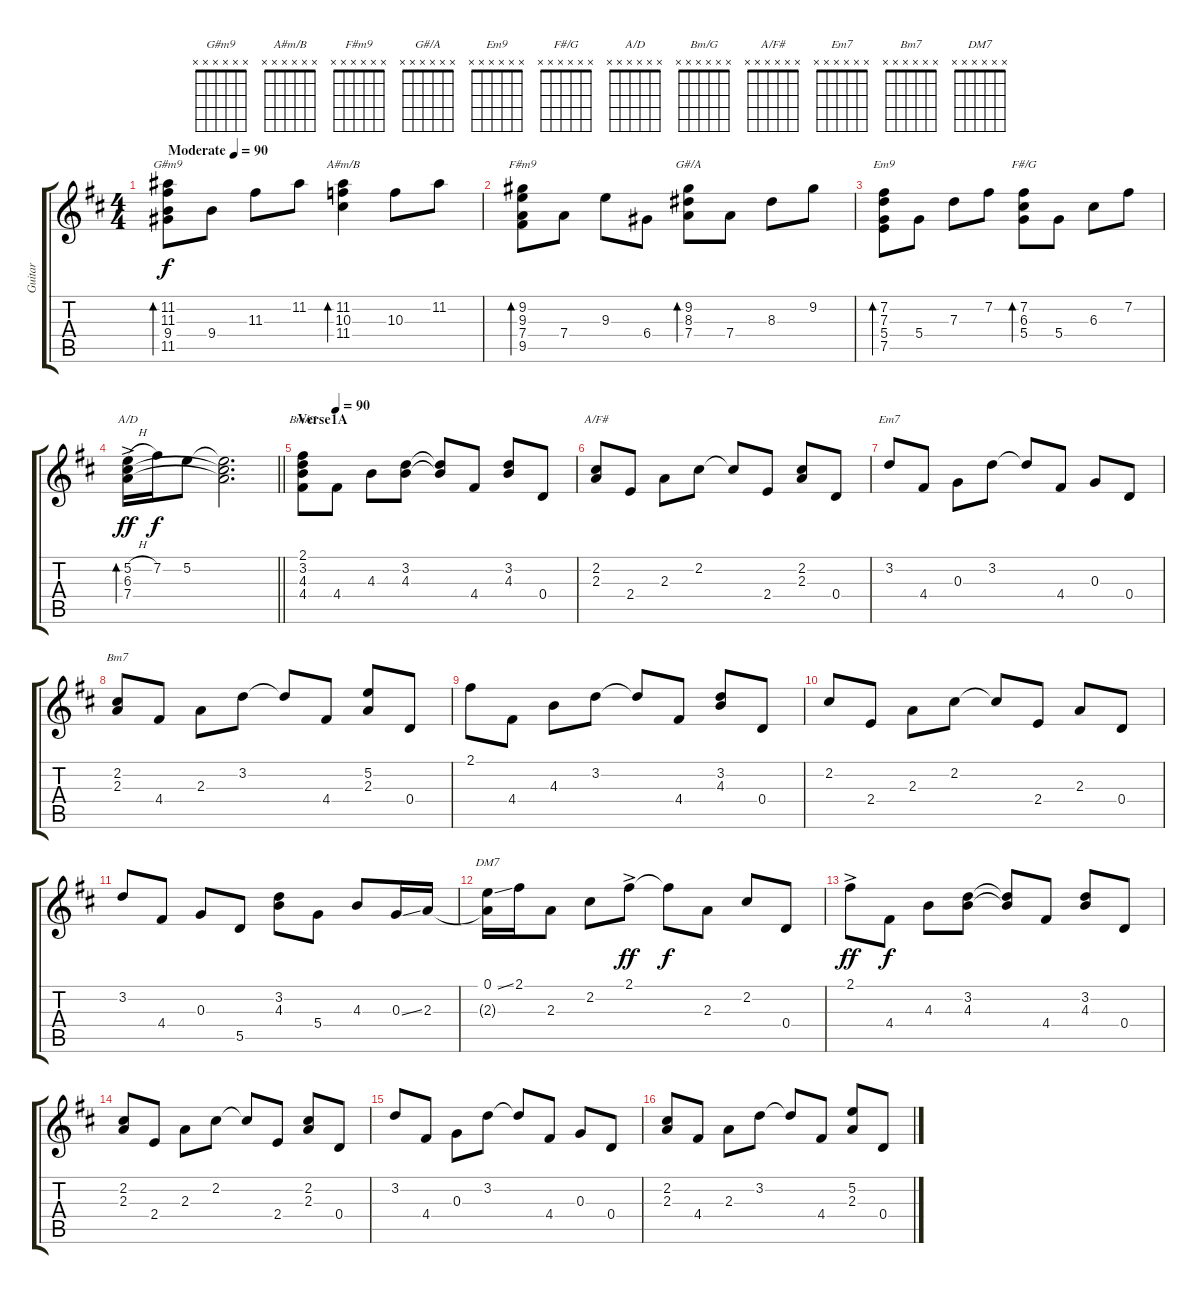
\track ("Guitar" "Guitar") {instrument electricguitarjazz}
\staff {score tabs}
\tuning (E4 B3 G3 D3 A2 E2) {hide}
\chord ("G#m9" x x x x x x)
\chord ("A#m/B" x x x x x x)
\chord ("F#m9" x x x x x x)
\chord ("G#/A" x x x x x x)
\chord ("Em9" x x x x x x)
\chord ("F#/G" x x x x x x)
\chord ("A/D" x x x x x x)
\chord ("Bm/G" x x x x x x)
\chord ("A/F#" x x x x x x)
\chord ("Em7" x x x x x x)
\chord ("Bm7" x x x x x x)
\chord ("DM7" x x x x x x)
\ts (4 4)
\tempo (90 "Moderate")
\tempo 77
\tempo (90 "Moderate")
\clef g2
\ks d
(11.2 11.3 9.4 11.5).8{bd 240 ch "G#m9" dy f instrument electricguitarjazz} 9.4.8 11.3.8 11.2.8 (11.2 10.3 11.4).4{bd 480 ch "A#m/B"} 10.3.8 11.2.8 |
(9.2 9.3 7.4 9.5).8{bd 240 ch "F#m9"} 7.4.8 9.3.8 6.4.8 (9.2 8.3 7.4).8{bd 240 ch "G#/A"} 7.4.8 8.3.8 9.2.8 |
(7.2 7.3 5.4 7.5).8{bd 240 ch "Em9"} 5.4.8 7.3.8 7.2.8 (7.2 6.3 5.4).8{bd 240 ch "F#/G"} 5.4.8 6.3.8 7.2.8 |
\barLineRight lightlight
(5.2{h ac} 6.3 7.4).16{bd 60 ch "A/D" dy ff} 7.2.16{dy f} 5.2.8 (5.2{t} 6.3{t} 7.4{t}).2{d} |
\section ("" "Verse1A")
\tempo (90 0.125)
(2.1 3.2 4.3 4.4).8{ch "Bm/G"} 4.4.8 4.3.8 (3.2 4.3).8 (3.2{t} 4.3{t}).8 4.4.8 (3.2 4.3).8 0.4.8 |
(2.2 2.3).8{ch "A/F#"} 2.4.8 2.3.8 2.2.8 2.2{t}.8 2.4.8 (2.2 2.3).8 0.4.8 |
3.2.8{ch "Em7"} 4.4.8 0.3.8 3.2.8 3.2{t}.8 4.4.8 0.3.8 0.4.8 |
(2.2 2.3).8{ch "Bm7"} 4.4.8 2.3.8 3.2.8 3.2{t}.8 4.4.8 (5.2 2.3).8 0.4.8 |
2.1.8 4.4.8 4.3.8 3.2.8 3.2{t}.8 4.4.8 (3.2 4.3).8 0.4.8 |
2.2.8 2.4.8 2.3.8 2.2.8 2.2{t}.8 2.4.8 2.3.8 0.4.8 |
3.2.8 4.4.8 0.3.8 5.5.8 (3.2 4.3).8 5.4.8 4.3.8 0.3{ss}.16 2.3.16 |
(0.1{ss} 2.3{t}).16{ch "DM7"} 2.1.16 2.3.8 2.2.8 2.1{ac}.8{dy ff} 2.1{t}.8{dy f} 2.3.8 2.2.8 0.4.8 |
2.1{ac}.8{dy ff} 4.4.8{dy f} 4.3.8 (3.2 4.3).8 (3.2{t} 4.3{t}).8 4.4.8 (3.2 4.3).8 0.4.8 |
(2.2 2.3).8 2.4.8 2.3.8 2.2.8 2.2{t}.8 2.4.8 (2.2 2.3).8 0.4.8 |
3.2.8 4.4.8 0.3.8 3.2.8 3.2{t}.8 4.4.8 0.3.8 0.4.8 |
(2.2 2.3).8 4.4.8 2.3.8 3.2.8 3.2{t}.8 4.4.8 (5.2 2.3).8 0.4.8
